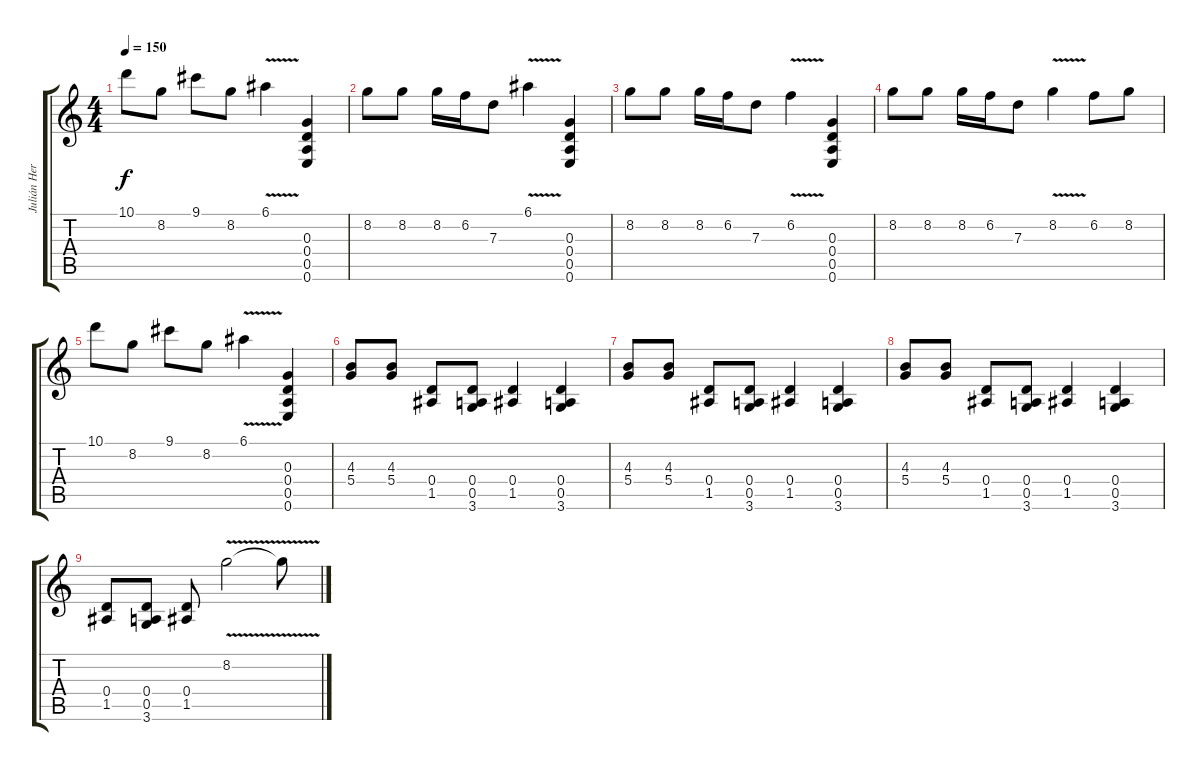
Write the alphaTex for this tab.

\track ("Julián Hernández - Guitarra arreglos" "Julián Her") {instrument overdrivenguitar}
\staff {score tabs}
\tuning (E4 B3 G3 D3 A2 E2) {hide}
\ts (4 4)
\tempo 150
\clef g2
\ks c
10.1.8{dy f} 8.2.8 9.1.8 8.2.8 6.1{v}.4 (0.3 0.4 0.5 0.6).4 |
8.2.8 8.2.8 8.2.16 6.2.16 7.3.8 6.1{v}.4 (0.3 0.4 0.5 0.6).4 |
8.2.8 8.2.8 8.2.16 6.2.16 7.3.8 6.2{v}.4 (0.3 0.4 0.5 0.6).4 |
8.2.8 8.2.8 8.2.16 6.2.16 7.3.8 8.2{v}.4 6.2.8 8.2.8 |
10.1.8 8.2.8 9.1.8 8.2.8 6.1{v}.4 (0.3 0.4 0.5 0.6).4 |
(4.3 5.4).8 (4.3 5.4).8 (0.4 1.5).8 (0.4 0.5 3.6).8 (0.4 1.5).4 (0.4 0.5 3.6).4 |
(4.3 5.4).8 (4.3 5.4).8 (0.4 1.5).8 (0.4 0.5 3.6).8 (0.4 1.5).4 (0.4 0.5 3.6).4 |
(4.3 5.4).8 (4.3 5.4).8 (0.4 1.5).8 (0.4 0.5 3.6).8 (0.4 1.5).4 (0.4 0.5 3.6).4 |
(0.4 1.5).8 (0.4 0.5 3.6).8 (0.4 1.5).8 8.2{v}.2 8.2{t}.8
